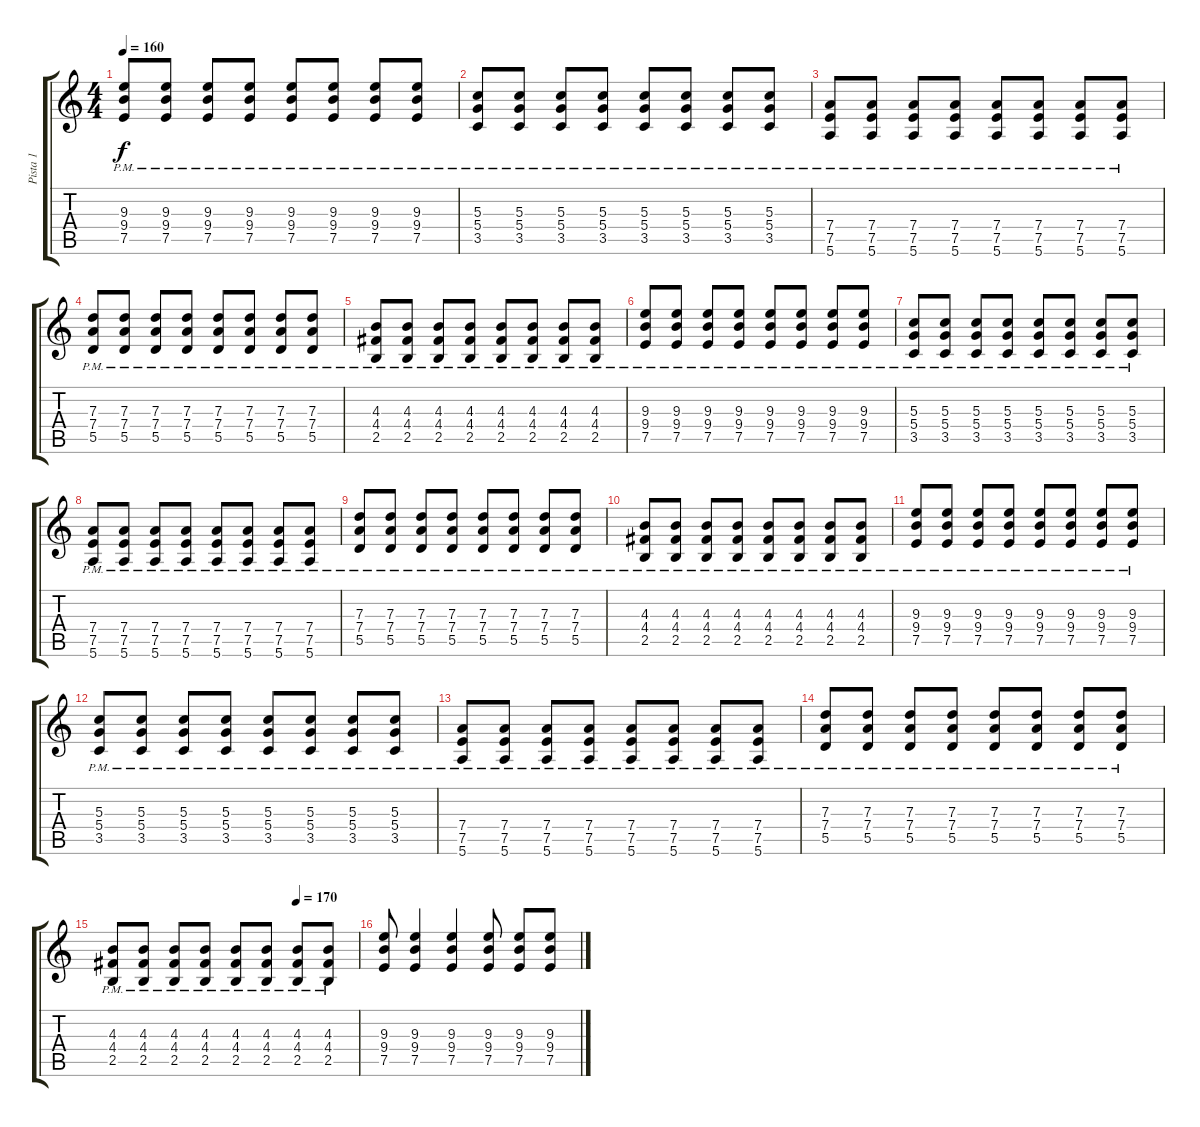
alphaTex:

\track ("Pista 1" "Pista 1") {instrument distortionguitar}
\staff {score tabs}
\tuning (E4 B3 G3 D3 A2 E2) {hide}
\ts (4 4)
\tempo 160
\clef g2
\ks c
(9.3{pm} 9.4{pm} 7.5{pm}).8{dy f} (9.3{pm} 9.4{pm} 7.5{pm}).8 (9.3{pm} 9.4{pm} 7.5{pm}).8 (9.3{pm} 9.4{pm} 7.5{pm}).8 (9.3{pm} 9.4{pm} 7.5{pm}).8 (9.3{pm} 9.4{pm} 7.5{pm}).8 (9.3{pm} 9.4{pm} 7.5{pm}).8 (9.3{pm} 9.4{pm} 7.5{pm}).8 |
(5.3{pm} 5.4{pm} 3.5{pm}).8 (5.3{pm} 5.4{pm} 3.5{pm}).8 (5.3{pm} 5.4{pm} 3.5{pm}).8 (5.3{pm} 5.4{pm} 3.5{pm}).8 (5.3{pm} 5.4{pm} 3.5{pm}).8 (5.3{pm} 5.4{pm} 3.5{pm}).8 (5.3{pm} 5.4{pm} 3.5{pm}).8 (5.3{pm} 5.4{pm} 3.5{pm}).8 |
(7.4{pm} 7.5{pm} 5.6{pm}).8 (7.4{pm} 7.5{pm} 5.6{pm}).8 (7.4{pm} 7.5{pm} 5.6{pm}).8 (7.4{pm} 7.5{pm} 5.6{pm}).8 (7.4{pm} 7.5{pm} 5.6{pm}).8 (7.4{pm} 7.5{pm} 5.6{pm}).8 (7.4{pm} 7.5{pm} 5.6{pm}).8 (7.4{pm} 7.5{pm} 5.6{pm}).8 |
(7.3{pm} 7.4{pm} 5.5{pm}).8 (7.3{pm} 7.4{pm} 5.5{pm}).8 (7.3{pm} 7.4{pm} 5.5{pm}).8 (7.3{pm} 7.4{pm} 5.5{pm}).8 (7.3{pm} 7.4{pm} 5.5{pm}).8 (7.3{pm} 7.4{pm} 5.5{pm}).8 (7.3{pm} 7.4{pm} 5.5{pm}).8 (7.3{pm} 7.4{pm} 5.5{pm}).8 |
(4.3{pm} 4.4{pm} 2.5{pm}).8 (4.3{pm} 4.4{pm} 2.5{pm}).8 (4.3{pm} 4.4{pm} 2.5{pm}).8 (4.3{pm} 4.4{pm} 2.5{pm}).8 (4.3{pm} 4.4{pm} 2.5{pm}).8 (4.3{pm} 4.4{pm} 2.5{pm}).8 (4.3{pm} 4.4{pm} 2.5{pm}).8 (4.3{pm} 4.4{pm} 2.5{pm}).8 |
(9.3{pm} 9.4{pm} 7.5{pm}).8 (9.3{pm} 9.4{pm} 7.5{pm}).8 (9.3{pm} 9.4{pm} 7.5{pm}).8 (9.3{pm} 9.4{pm} 7.5{pm}).8 (9.3{pm} 9.4{pm} 7.5{pm}).8 (9.3{pm} 9.4{pm} 7.5{pm}).8 (9.3{pm} 9.4{pm} 7.5{pm}).8 (9.3{pm} 9.4{pm} 7.5{pm}).8 |
(5.3{pm} 5.4{pm} 3.5{pm}).8 (5.3{pm} 5.4{pm} 3.5{pm}).8 (5.3{pm} 5.4{pm} 3.5{pm}).8 (5.3{pm} 5.4{pm} 3.5{pm}).8 (5.3{pm} 5.4{pm} 3.5{pm}).8 (5.3{pm} 5.4{pm} 3.5{pm}).8 (5.3{pm} 5.4{pm} 3.5{pm}).8 (5.3{pm} 5.4{pm} 3.5{pm}).8 |
(7.4{pm} 7.5{pm} 5.6{pm}).8 (7.4{pm} 7.5{pm} 5.6{pm}).8 (7.4{pm} 7.5{pm} 5.6{pm}).8 (7.4{pm} 7.5{pm} 5.6{pm}).8 (7.4{pm} 7.5{pm} 5.6{pm}).8 (7.4{pm} 7.5{pm} 5.6{pm}).8 (7.4{pm} 7.5{pm} 5.6{pm}).8 (7.4{pm} 7.5{pm} 5.6{pm}).8 |
(7.3{pm} 7.4{pm} 5.5{pm}).8 (7.3{pm} 7.4{pm} 5.5{pm}).8 (7.3{pm} 7.4{pm} 5.5{pm}).8 (7.3{pm} 7.4{pm} 5.5{pm}).8 (7.3{pm} 7.4{pm} 5.5{pm}).8 (7.3{pm} 7.4{pm} 5.5{pm}).8 (7.3{pm} 7.4{pm} 5.5{pm}).8 (7.3{pm} 7.4{pm} 5.5{pm}).8 |
(4.3{pm} 4.4{pm} 2.5{pm}).8 (4.3{pm} 4.4{pm} 2.5{pm}).8 (4.3{pm} 4.4{pm} 2.5{pm}).8 (4.3{pm} 4.4{pm} 2.5{pm}).8 (4.3{pm} 4.4{pm} 2.5{pm}).8 (4.3{pm} 4.4{pm} 2.5{pm}).8 (4.3{pm} 4.4{pm} 2.5{pm}).8 (4.3{pm} 4.4{pm} 2.5{pm}).8 |
(9.3{pm} 9.4{pm} 7.5{pm}).8 (9.3{pm} 9.4{pm} 7.5{pm}).8 (9.3{pm} 9.4{pm} 7.5{pm}).8 (9.3{pm} 9.4{pm} 7.5{pm}).8 (9.3{pm} 9.4{pm} 7.5{pm}).8 (9.3{pm} 9.4{pm} 7.5{pm}).8 (9.3{pm} 9.4{pm} 7.5{pm}).8 (9.3{pm} 9.4{pm} 7.5{pm}).8 |
(5.3{pm} 5.4{pm} 3.5{pm}).8 (5.3{pm} 5.4{pm} 3.5{pm}).8 (5.3{pm} 5.4{pm} 3.5{pm}).8 (5.3{pm} 5.4{pm} 3.5{pm}).8 (5.3{pm} 5.4{pm} 3.5{pm}).8 (5.3{pm} 5.4{pm} 3.5{pm}).8 (5.3{pm} 5.4{pm} 3.5{pm}).8 (5.3{pm} 5.4{pm} 3.5{pm}).8 |
(7.4{pm} 7.5{pm} 5.6{pm}).8 (7.4{pm} 7.5{pm} 5.6{pm}).8 (7.4{pm} 7.5{pm} 5.6{pm}).8 (7.4{pm} 7.5{pm} 5.6{pm}).8 (7.4{pm} 7.5{pm} 5.6{pm}).8 (7.4{pm} 7.5{pm} 5.6{pm}).8 (7.4{pm} 7.5{pm} 5.6{pm}).8 (7.4{pm} 7.5{pm} 5.6{pm}).8 |
(7.3{pm} 7.4{pm} 5.5{pm}).8 (7.3{pm} 7.4{pm} 5.5{pm}).8 (7.3{pm} 7.4{pm} 5.5{pm}).8 (7.3{pm} 7.4{pm} 5.5{pm}).8 (7.3{pm} 7.4{pm} 5.5{pm}).8 (7.3{pm} 7.4{pm} 5.5{pm}).8 (7.3{pm} 7.4{pm} 5.5{pm}).8 (7.3{pm} 7.4{pm} 5.5{pm}).8 |
\tempo (170 0.75)
(4.3{pm} 4.4{pm} 2.5{pm}).8 (4.3{pm} 4.4{pm} 2.5{pm}).8 (4.3{pm} 4.4{pm} 2.5{pm}).8 (4.3{pm} 4.4{pm} 2.5{pm}).8 (4.3{pm} 4.4{pm} 2.5{pm}).8 (4.3{pm} 4.4{pm} 2.5{pm}).8 (4.3{pm} 4.4{pm} 2.5{pm}).8 (4.3{pm} 4.4{pm} 2.5{pm}).8 |
(9.3 9.4 7.5).8 (9.3 9.4 7.5).4 (9.3 9.4 7.5).4 (9.3 9.4 7.5).8 (9.3 9.4 7.5).8 (9.3 9.4 7.5).8
